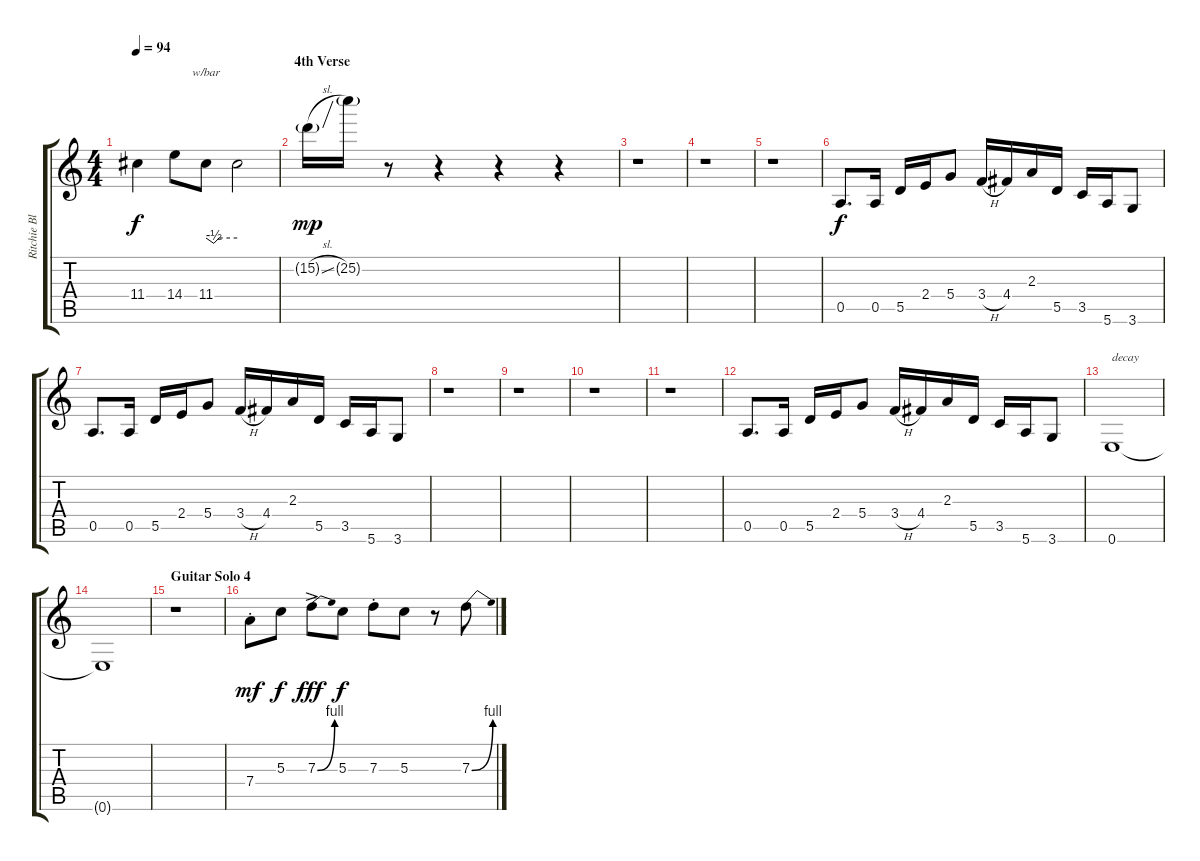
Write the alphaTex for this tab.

\track ("Ritchie Blackmore (Lead)" "Ritchie Bl") {instrument overdrivenguitar}
\staff {score tabs}
\tuning (E4 B3 G3 D3 A2 E2) {hide}
\ts (4 4)
\tempo 94
\clef g2
\ks c
11.4{t}.4{dy f} 14.4.8 11.4.8{tbe (custom default 0 0 15 -2 25 0 60 0)} 11.4{t}.2 |
\section ("" "4th Verse")
15.2{sl g}.16{dy mp} 25.2{g}.16 r.8 r.4 r.4 r.4 |
r.1 |
r.1 |
r.1 |
0.5.8{d dy f} 0.5.16 5.5.16 2.4.16 5.4.8 3.4{h}.16 4.4.16 2.3.16 5.5.16 3.5.16 5.6.16 3.6.8 |
0.5.8{d} 0.5.16 5.5.16 2.4.16 5.4.8 3.4{h}.16 4.4.16 2.3.16 5.5.16 3.5.16 5.6.16 3.6.8 |
r.1 |
r.1 |
r.1 |
r.1 |
0.5.8{d} 0.5.16 5.5.16 2.4.16 5.4.8 3.4{h}.16 4.4.16 2.3.16 5.5.16 3.5.16 5.6.16 3.6.8 |
0.6.1{txt "decay" volume 0} |
0.6{t}.1 |
\section ("" "Guitar Solo 4")
r.1 |
7.4{st}.8{dy mf volume 14 instrument overdrivenguitar} 5.3.8{dy f} 7.3{be (bend 0 0 60 4) ac}.8{dy fff} 5.3.8{dy f} 7.3{st}.8 5.3.8 r.8 7.3{be (bend 0 0 60 4)}.8
